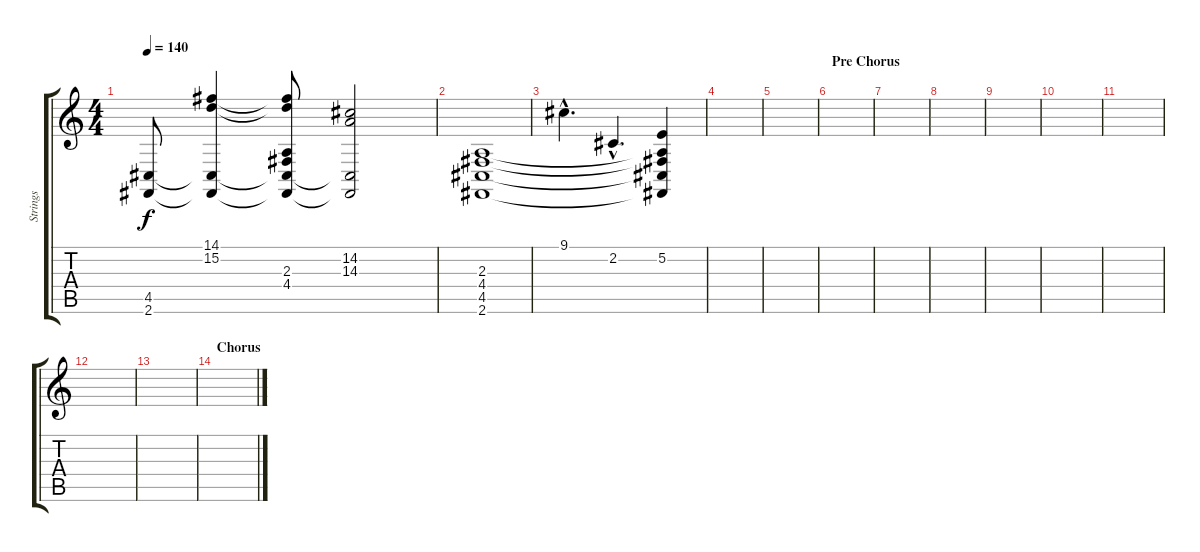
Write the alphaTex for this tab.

\track ("Strings" "Strings") {instrument stringensemble1}
\staff {score tabs}
\tuning (E4 B3 G3 D3 A2 E2) {hide}
\ts (4 4)
\tempo 140
\clef g2
\ks c
(4.5{t} 2.6{t}).8{dy f} (14.1 15.2 4.5{t} 2.6{t}).4 (14.1{t} 15.2{t} 2.3{t} 4.4{t} 4.5{t} 2.6{t}).8 (14.2 14.3 4.5{t} 2.6{t}).2 |
(2.3 4.4 4.5 2.6).1 |
9.1{hac}.4{d} 2.2{hac}.4{d} (5.2 2.3{t} 4.4{t} 4.5{t} 2.6{t}).4 |
|
|
\section ("" "Pre Chorus")
|
|
|
|
|
|
|
|
\section ("" "Chorus")
